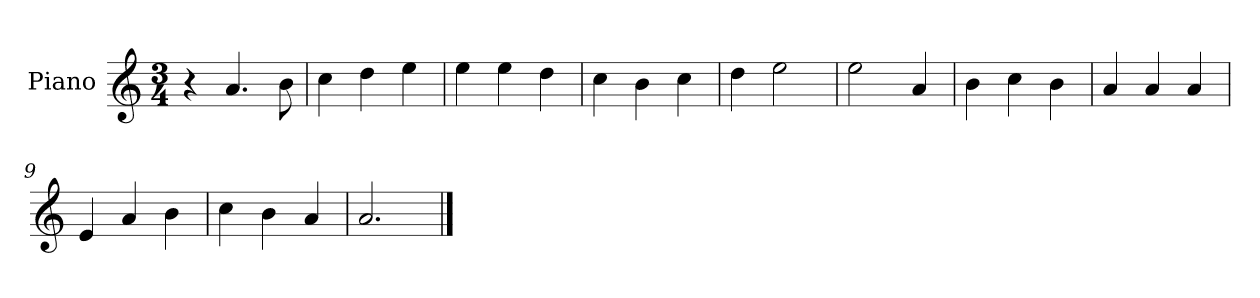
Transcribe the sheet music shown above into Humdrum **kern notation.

**kern
*part1
*staff1
*I"Piano
*I'P-no
*clefG2
*k[]
*M3/4
*MM180
=1
4r
4.a/
8b\
=2
4cc\
4dd\
4ee\
=3
4ee\
4ee\
4dd\
=4
4cc\
4b\
4cc\
=5
4dd\
2ee\
=6
2ee\
4a/
=7
4b\
4cc\
4b\
=8
4a/
4a/
4a/
=9
4e/
4a/
4b\
=10
4cc\
4b\
4a/
=11
2.a/
==
*-
